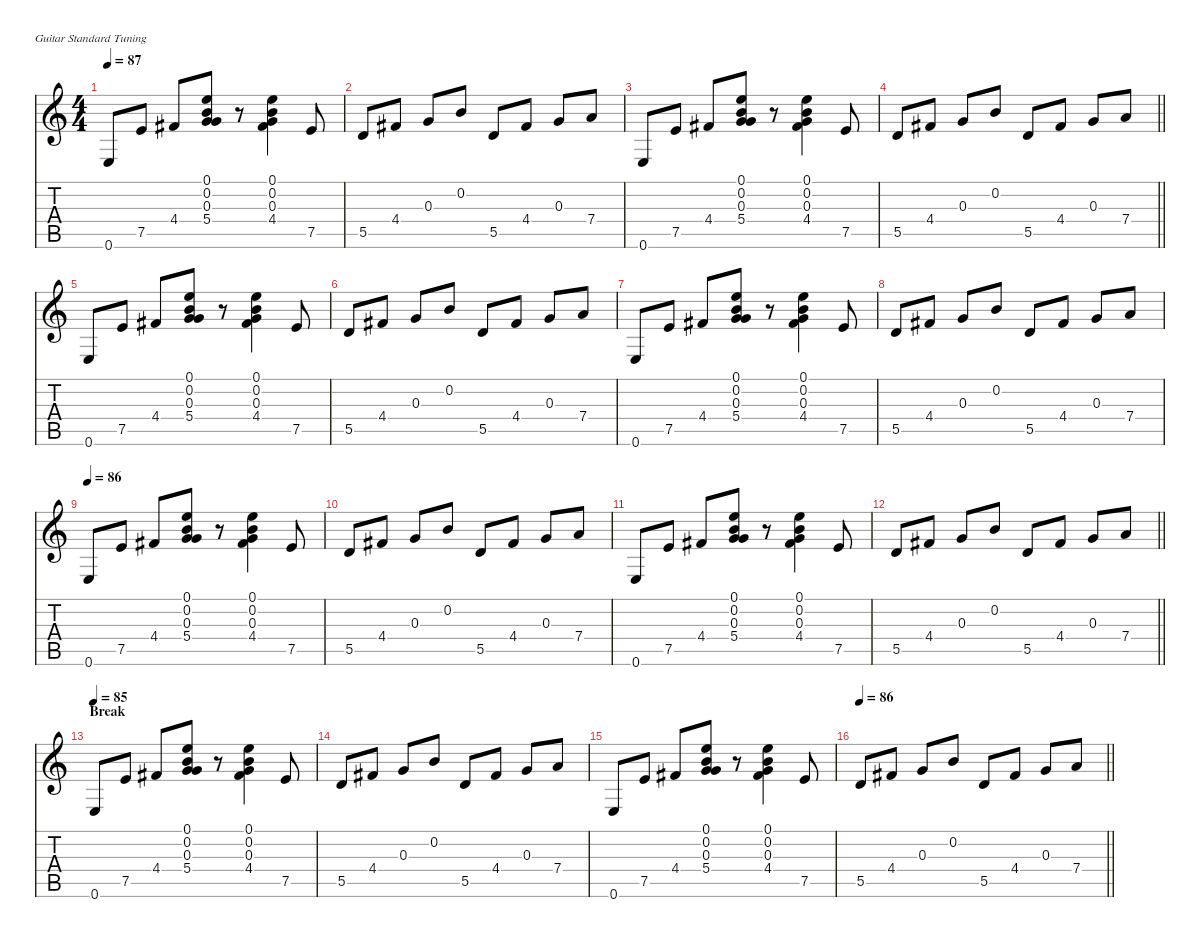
\defaultSystemsLayout 4
\hideDynamics
\bracketExtendMode nobrackets
\singleTrackTrackNamePolicy hidden
\multiTrackTrackNamePolicy hidden
\firstSystemTrackNameMode fullname
\firstSystemTrackNameOrientation horizontal
\otherSystemsTrackNameOrientation horizontal
\track ("Tony Iommi" "jz.guit.") {defaultSystemsLayout 4 instrument electricguitarjazz}
\staff {score tabs}
\tuning (E4 B3 G3 D3 A2 E2)
\ts (4 4)
\tempo 87
\clef g2
\ks c
0.6.8{dy f beam Up} 7.5.8{beam Up} 4.4{acc #}.8{beam Up} (0.1 0.2 0.3 5.4).8{beam Up} r.8{beam Up} (0.1 0.2 0.3 4.4{acc #}).4{beam Down} 7.5.8{beam Up} |
5.5.8{beam Up} 4.4{acc #}.8{beam Up} 0.3.8{beam Up} 0.2.8{beam Up} 5.5.8{beam Up} 4.4{acc #}.8{beam Up} 0.3.8{beam Up} 7.4.8{beam Up} |
0.6.8{beam Up} 7.5.8{beam Up} 4.4{acc #}.8{beam Up} (0.1 0.2 0.3 5.4).8{beam Up} r.8{beam Up} (0.1 0.2 0.3 4.4{acc #}).4{beam Down} 7.5.8{beam Up} |
\barLineRight lightlight
5.5.8{beam Up} 4.4{acc #}.8{beam Up} 0.3.8{beam Up} 0.2.8{beam Up} 5.5.8{beam Up} 4.4{acc #}.8{beam Up} 0.3.8{beam Up} 7.4.8{beam Up} |
0.6.8{beam Up} 7.5.8{beam Up} 4.4{acc #}.8{beam Up} (0.1 0.2 0.3 5.4).8{beam Up} r.8{beam Up} (0.1 0.2 0.3 4.4{acc #}).4{beam Down} 7.5.8{beam Up} |
5.5.8{beam Up} 4.4{acc #}.8{beam Up} 0.3.8{beam Up} 0.2.8{beam Up} 5.5.8{beam Up} 4.4{acc #}.8{beam Up} 0.3.8{beam Up} 7.4.8{beam Up} |
0.6.8{beam Up} 7.5.8{beam Up} 4.4{acc #}.8{beam Up} (0.1 0.2 0.3 5.4).8{beam Up} r.8{beam Up} (0.1 0.2 0.3 4.4{acc #}).4{beam Down} 7.5.8{beam Up} |
5.5.8{beam Up} 4.4{acc #}.8{beam Up} 0.3.8{beam Up} 0.2.8{beam Up} 5.5.8{beam Up} 4.4{acc #}.8{beam Up} 0.3.8{beam Up} 7.4.8{beam Up} |
\tempo 86
0.6.8{beam Up} 7.5.8{beam Up} 4.4{acc #}.8{beam Up} (0.1 0.2 0.3 5.4).8{beam Up} r.8{beam Up} (0.1 0.2 0.3 4.4{acc #}).4{beam Down} 7.5.8{beam Up} |
5.5.8{beam Up} 4.4{acc #}.8{beam Up} 0.3.8{beam Up} 0.2.8{beam Up} 5.5.8{beam Up} 4.4{acc #}.8{beam Up} 0.3.8{beam Up} 7.4.8{beam Up} |
0.6.8{beam Up} 7.5.8{beam Up} 4.4{acc #}.8{beam Up} (0.1 0.2 0.3 5.4).8{beam Up} r.8{beam Up} (0.1 0.2 0.3 4.4{acc #}).4{beam Down} 7.5.8{beam Up} |
\barLineRight lightlight
5.5.8{beam Up} 4.4{acc #}.8{beam Up} 0.3.8{beam Up} 0.2.8{beam Up} 5.5.8{beam Up} 4.4{acc #}.8{beam Up} 0.3.8{beam Up} 7.4.8{beam Up} |
\section ("" "Break")
\tempo 85
0.6.8{beam Up} 7.5.8{beam Up} 4.4{acc #}.8{beam Up} (0.1 0.2 0.3 5.4).8{beam Up} r.8{beam Up} (0.1 0.2 0.3 4.4{acc #}).4{beam Down} 7.5.8{beam Up} |
5.5.8{beam Up} 4.4{acc #}.8{beam Up} 0.3.8{beam Up} 0.2.8{beam Up} 5.5.8{beam Up} 4.4{acc #}.8{beam Up} 0.3.8{beam Up} 7.4.8{beam Up} |
0.6.8{beam Up} 7.5.8{beam Up} 4.4{acc #}.8{beam Up} (0.1 0.2 0.3 5.4).8{beam Up} r.8{beam Up} (0.1 0.2 0.3 4.4{acc #}).4{beam Down} 7.5.8{beam Up} |
\tempo 86
\barLineRight lightlight
5.5.8{beam Up} 4.4{acc #}.8{beam Up} 0.3.8{beam Up} 0.2.8{beam Up} 5.5.8{beam Up} 4.4{acc #}.8{beam Up} 0.3.8{beam Up} 7.4.8{beam Up}
